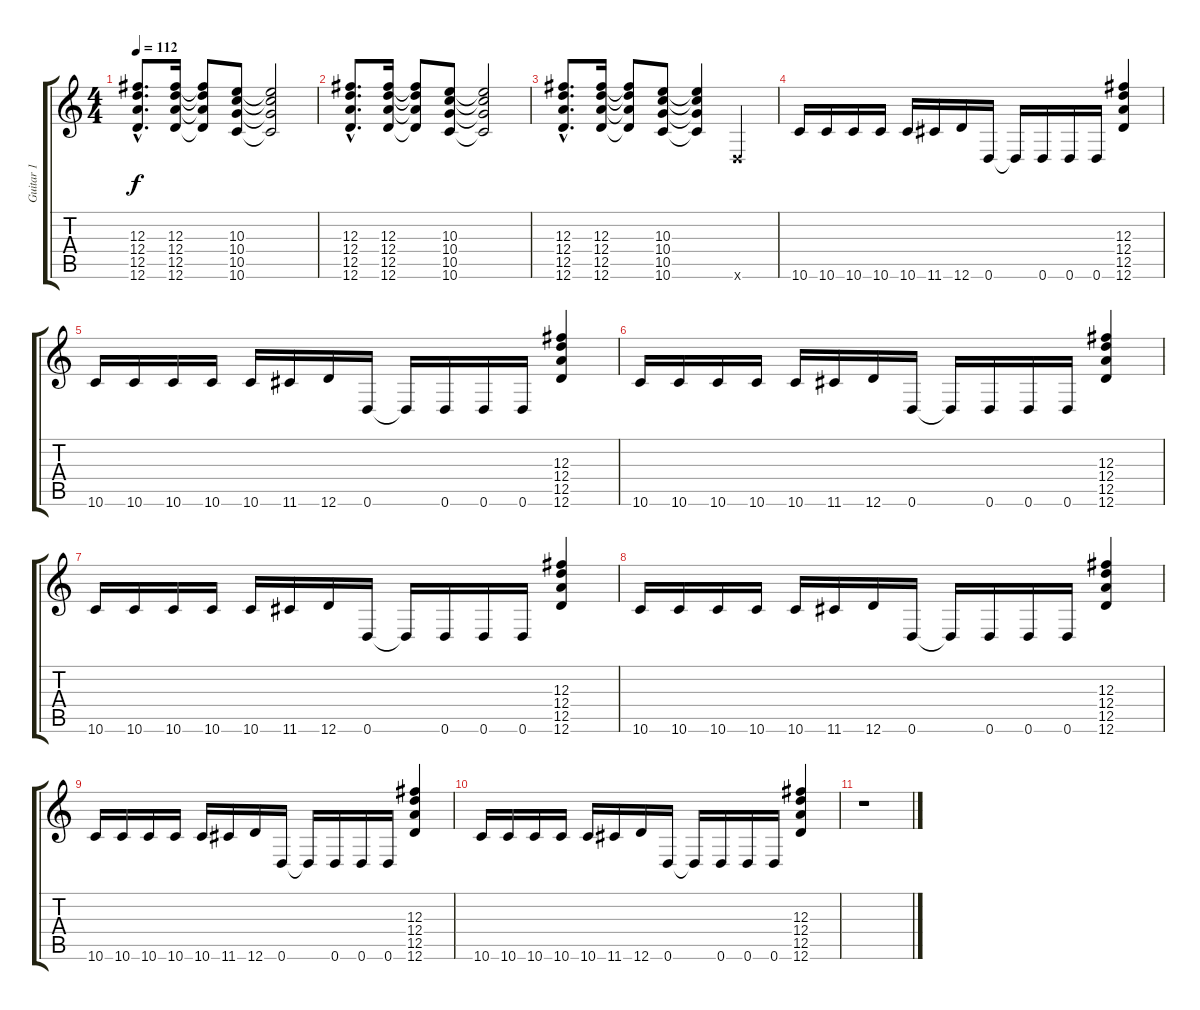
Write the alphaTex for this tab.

\track ("Guitar 1" "Guitar 1") {instrument distortionguitar}
\staff {score tabs}
\tuning (D4 A3 Gb3 D3 A2 D2) {hide}
\ts (4 4)
\tempo 112
\clef g2
\ks c
(12.3{hac} 12.4{hac} 12.5{hac} 12.6{hac}).8{d dy f} (12.3 12.4 12.5 12.6).16 (12.3{t} 12.4{t} 12.5{t} 12.6{t}).8 (10.3 10.4 10.5 10.6).8 (10.3{t} 10.4{t} 10.5{t} 10.6{t}).2 |
(12.3{hac} 12.4{hac} 12.5{hac} 12.6{hac}).8{d} (12.3 12.4 12.5 12.6).16 (12.3{t} 12.4{t} 12.5{t} 12.6{t}).8 (10.3 10.4 10.5 10.6).8 (10.3{t} 10.4{t} 10.5{t} 10.6{t}).2 |
(12.3{hac} 12.4{hac} 12.5{hac} 12.6{hac}).8{d} (12.3 12.4 12.5 12.6).16 (12.3{t} 12.4{t} 12.5{t} 12.6{t}).8 (10.3 10.4 10.5 10.6).8 (10.3{t} 10.4{t} 10.5{t} 10.6{t}).4 0.6{x}.4 |
10.6.16 10.6.16 10.6.16 10.6.16 10.6.16 11.6.16 12.6.16 0.6.16 0.6{t}.16 0.6.16 0.6.16 0.6.16 (12.3 12.4 12.5 12.6).4 |
10.6.16 10.6.16 10.6.16 10.6.16 10.6.16 11.6.16 12.6.16 0.6.16 0.6{t}.16 0.6.16 0.6.16 0.6.16 (12.3 12.4 12.5 12.6).4 |
10.6.16 10.6.16 10.6.16 10.6.16 10.6.16 11.6.16 12.6.16 0.6.16 0.6{t}.16 0.6.16 0.6.16 0.6.16 (12.3 12.4 12.5 12.6).4 |
10.6.16 10.6.16 10.6.16 10.6.16 10.6.16 11.6.16 12.6.16 0.6.16 0.6{t}.16 0.6.16 0.6.16 0.6.16 (12.3 12.4 12.5 12.6).4 |
10.6.16 10.6.16 10.6.16 10.6.16 10.6.16 11.6.16 12.6.16 0.6.16 0.6{t}.16 0.6.16 0.6.16 0.6.16 (12.3 12.4 12.5 12.6).4 |
10.6.16 10.6.16 10.6.16 10.6.16 10.6.16 11.6.16 12.6.16 0.6.16 0.6{t}.16 0.6.16 0.6.16 0.6.16 (12.3 12.4 12.5 12.6).4 |
10.6.16 10.6.16 10.6.16 10.6.16 10.6.16 11.6.16 12.6.16 0.6.16 0.6{t}.16 0.6.16 0.6.16 0.6.16 (12.3 12.4 12.5 12.6).4 |
r.1
